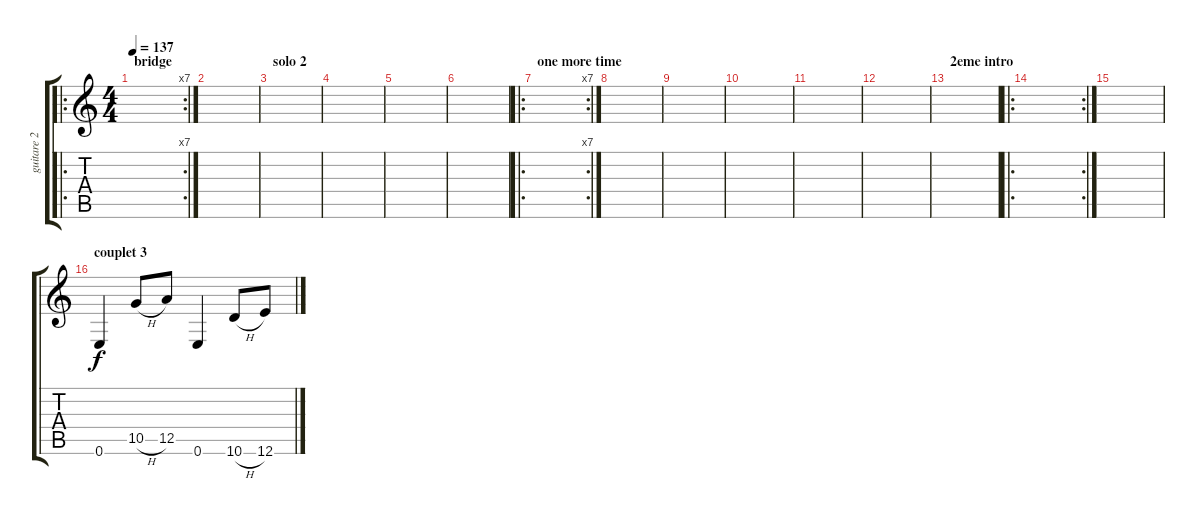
\track ("guitare 2" "guitare 2") {instrument overdrivenguitar}
\staff {score tabs}
\tuning (E4 B3 G3 D3 A2 E2) {hide}
\ro
\rc 7
\ts (4 4)
\section ("" "bridge")
\tempo 137
\clef g2
\ks c
|
|
\section ("" "solo 2")
|
|
|
|
\ro
\rc 7
\section ("" "one more time")
|
|
|
|
|
|
\section ("" "2eme intro")
|
\ro
\rc 2
|
|
\section ("" "couplet 3")
0.6.4 10.5{h}.8 12.5.8 0.6.4 10.6{h}.8 12.6.8
